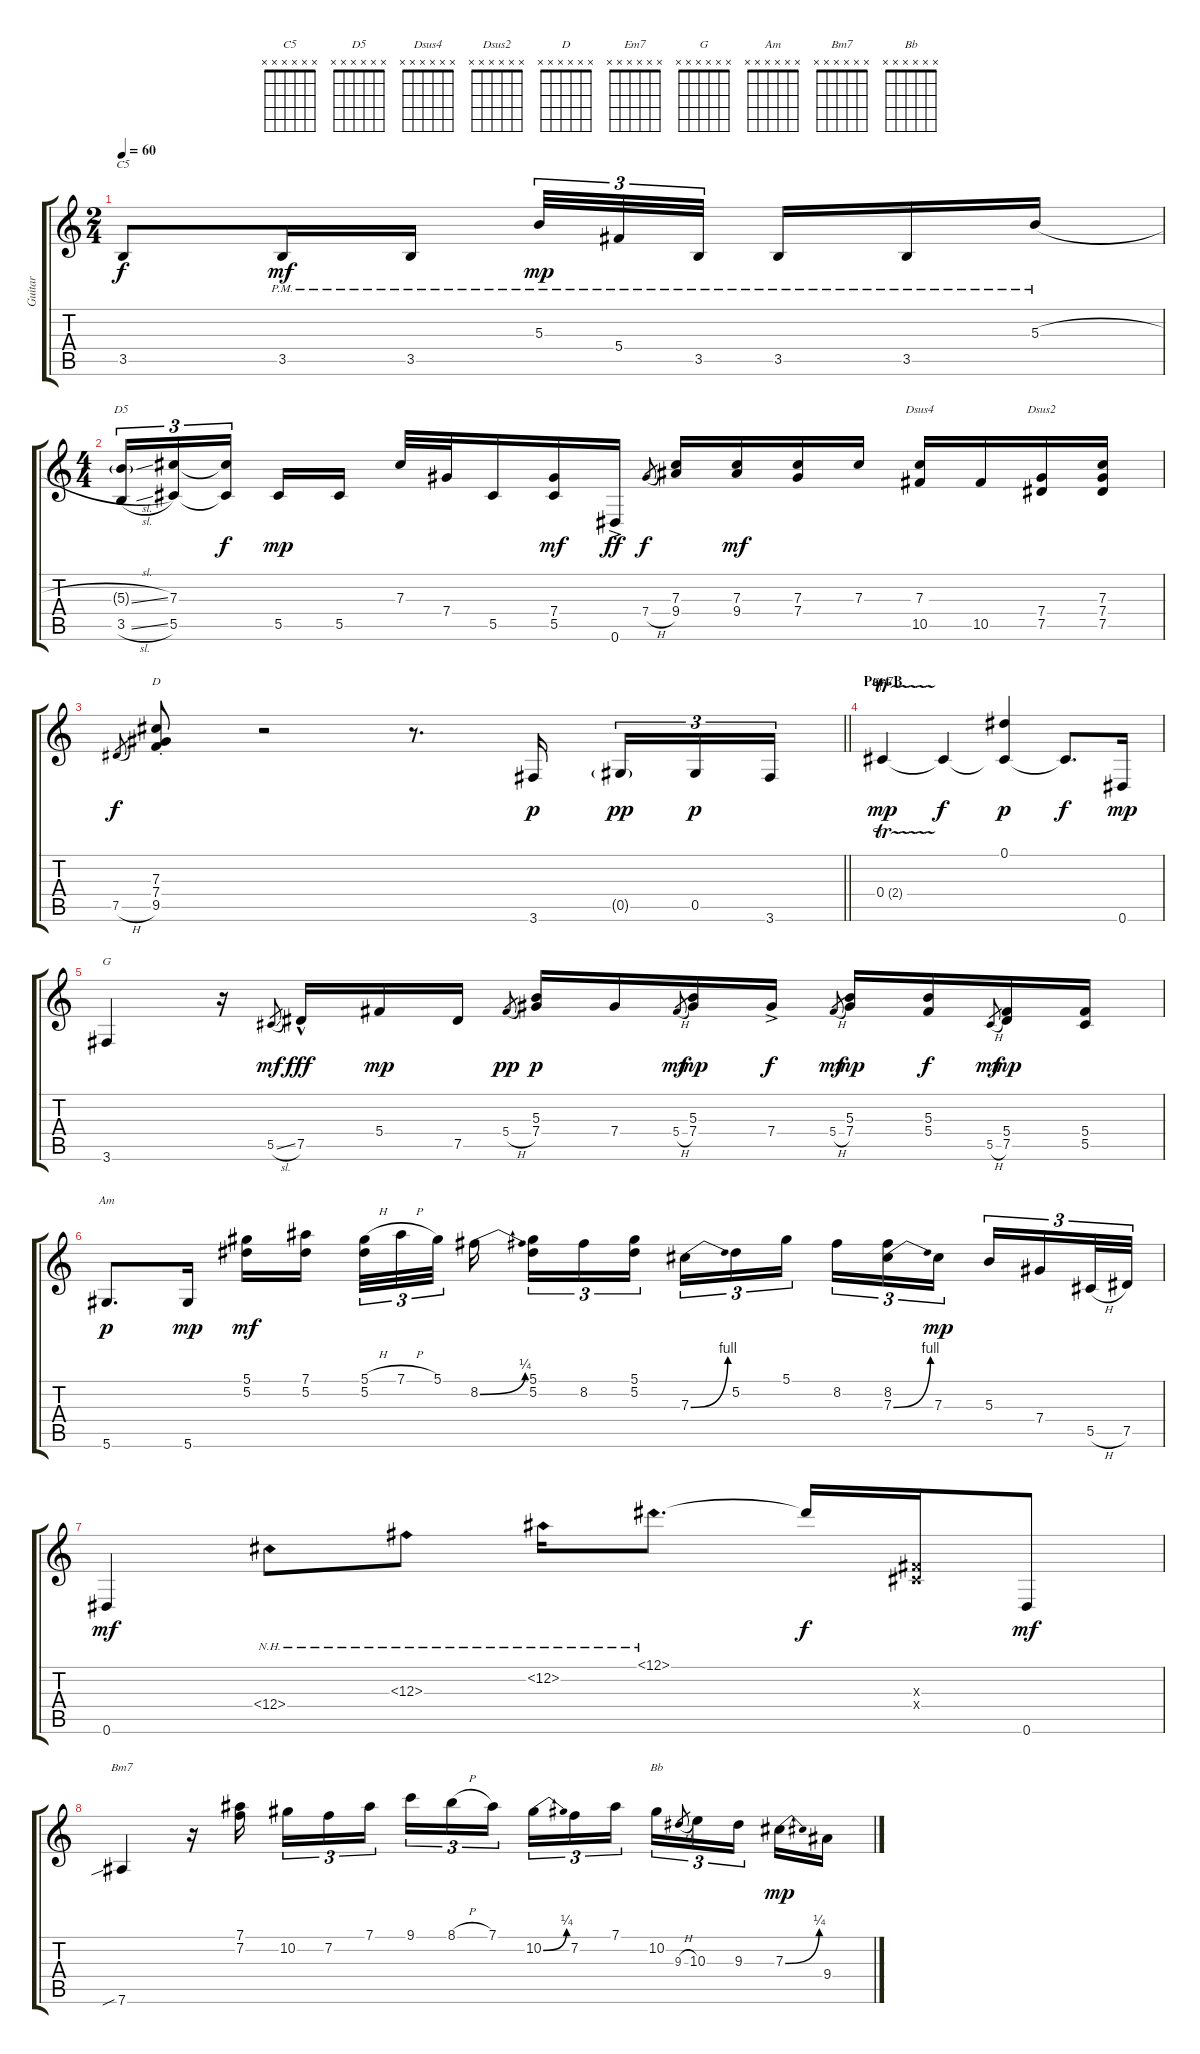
\track ("Guitar" "Guitar") {instrument overdrivenguitar}
\staff {score tabs}
\tuning (Eb4 Bb3 Gb3 Db3 Ab2 Eb2) {hide}
\chord ("C5" x x x x x x)
\chord ("D5" x x x x x x)
\chord ("Dsus4" x x x x x x)
\chord ("Dsus2" x x x x x x)
\chord ("D" x x x x x x)
\chord ("Em7" x x x x x x)
\chord ("G" x x x x x x)
\chord ("Am" x x x x x x)
\chord ("Bm7" x x x x x x)
\chord ("Bb" x x x x x x)
\ts (2 4)
\tempo 60
\clef g2
\ks c
3.5.8{ch "C5" dy f} 3.5{pm}.16{dy mf} 3.5{pm}.16 5.3{pm}.32{tu (3 2) dy mp} 5.4{pm}.32{tu (3 2)} 3.5{pm}.32{tu (3 2) beam splitsecondary} 3.5{pm}.16 3.5{pm}.16 5.3{h pm}.16 |
\ts (4 4)
(5.3{sl g} 3.5{sl}).16{tu (3 2) ch "D5"} (7.3 5.5).16{tu (3 2)} (7.3{t} 5.5{t}).16{tu (3 2) dy f beam splitsecondary} 5.5.16{dy mp} 5.5.16 7.3.32 7.4.32 5.5.16 (7.4 5.5).16{dy mf} 0.6{ac}.16{dy ff} 7.4{h}.8{gr dy f} (7.3 9.4).16 (7.3 9.4).16{dy mf} (7.3 7.4).16 7.3.16 (7.3 10.5).16{ch "Dsus4"} 10.5.16 (7.4 7.5).16{ch "Dsus2"} (7.3 7.4 7.5).16 |
\barLineRight lightlight
7.5{h}.8{gr dy f} (7.3{st} 7.4{st} 9.5{st}).8{ch "D"} r.2 r.8{d} 3.6.16{dy p beam splitsecondary} 0.5{g}.16{tu (3 2) dy pp} 0.5.16{tu (3 2) dy p} 3.6.16{tu (3 2)} |
\section ("" "Part B")
0.4{tr (2 32)}.4{ch "Em7" dy mp} 0.4{t}.4{dy f volume 10} (0.1 0.4{t}).4{dy p volume 3} 0.4{t}.8{d dy f} 0.6.16{dy mp} |
3.6.4{ch "G"} r.16 5.5{sl}.8{gr dy mf} 7.5{hac}.16{dy fff} 5.4.16{dy mp} 7.5.16 5.4{h}.8{gr dy pp} (5.3 7.4).16{dy p} 7.4.16 5.4{h}.8{gr dy mf} (5.3 7.4).16{dy mp} 7.4{ac}.16{dy f} 5.4{h}.8{gr dy mf} (5.3 7.4).16{dy mp} (5.3 5.4).16{dy f} 5.5{h}.8{gr dy mf} (5.4 7.5).16{dy mp} (5.4 5.5).16 |
5.6.8{d ch "Am" dy p} 5.6.16{dy mp} (5.1 5.2).16{dy mf} (7.1 5.2).16{beam splitsecondary} (5.1{h} 5.2).32{tu (3 2)} 7.1{h}.32{tu (3 2)} 5.1.32{tu (3 2) beam splitsecondary} 8.2{be (bend 0 0 60 1)}.16 (5.1 5.2).16{tu (3 2)} 8.2.16{tu (3 2)} (5.1 5.2).16{tu (3 2) beam splitsecondary} 7.3{be (bend 0 0 60 4)}.16{tu (3 2)} 5.2.16{tu (3 2)} 5.1.16{tu (3 2)} 8.2.16{tu (3 2)} (8.2 7.3{be (bend 0 0 60 4)}).16{tu (3 2)} 7.3.16{tu (3 2) dy mp beam splitsecondary} 5.3.16{tu (3 2)} 7.4.16{tu (3 2)} 5.5{h}.32{tu (3 2)} 7.5.32{tu (3 2)} |
0.6.4{dy mf} 12.4{nh}.8 12.3{nh}.8 12.2{nh}.16 12.1{nh}.8{d} 12.1{t}.16{dy f} (0.3{x} 0.4{x}).16 0.6.8{dy mf} |
7.6{sib}.4{ch "Bm7"} r.16 (7.1 7.2).16{beam splitsecondary} 10.2.16{tu (3 2)} 7.2.16{tu (3 2)} 7.1.16{tu (3 2)} 9.1.16{tu (3 2)} 8.1{h}.16{tu (3 2)} 7.1.16{tu (3 2) beam splitsecondary} 10.2{be (bend 0 0 60 1)}.16{tu (3 2)} 7.2.16{tu (3 2)} 7.1.16{tu (3 2)} 10.2.16{tu (3 2) ch "Bb"} 9.3{h}.8{gr} 10.3.16{tu (3 2)} 9.3.16{tu (3 2) beam splitsecondary} 7.3{be (bend 0 0 60 1)}.16{dy mp} 9.4.16
